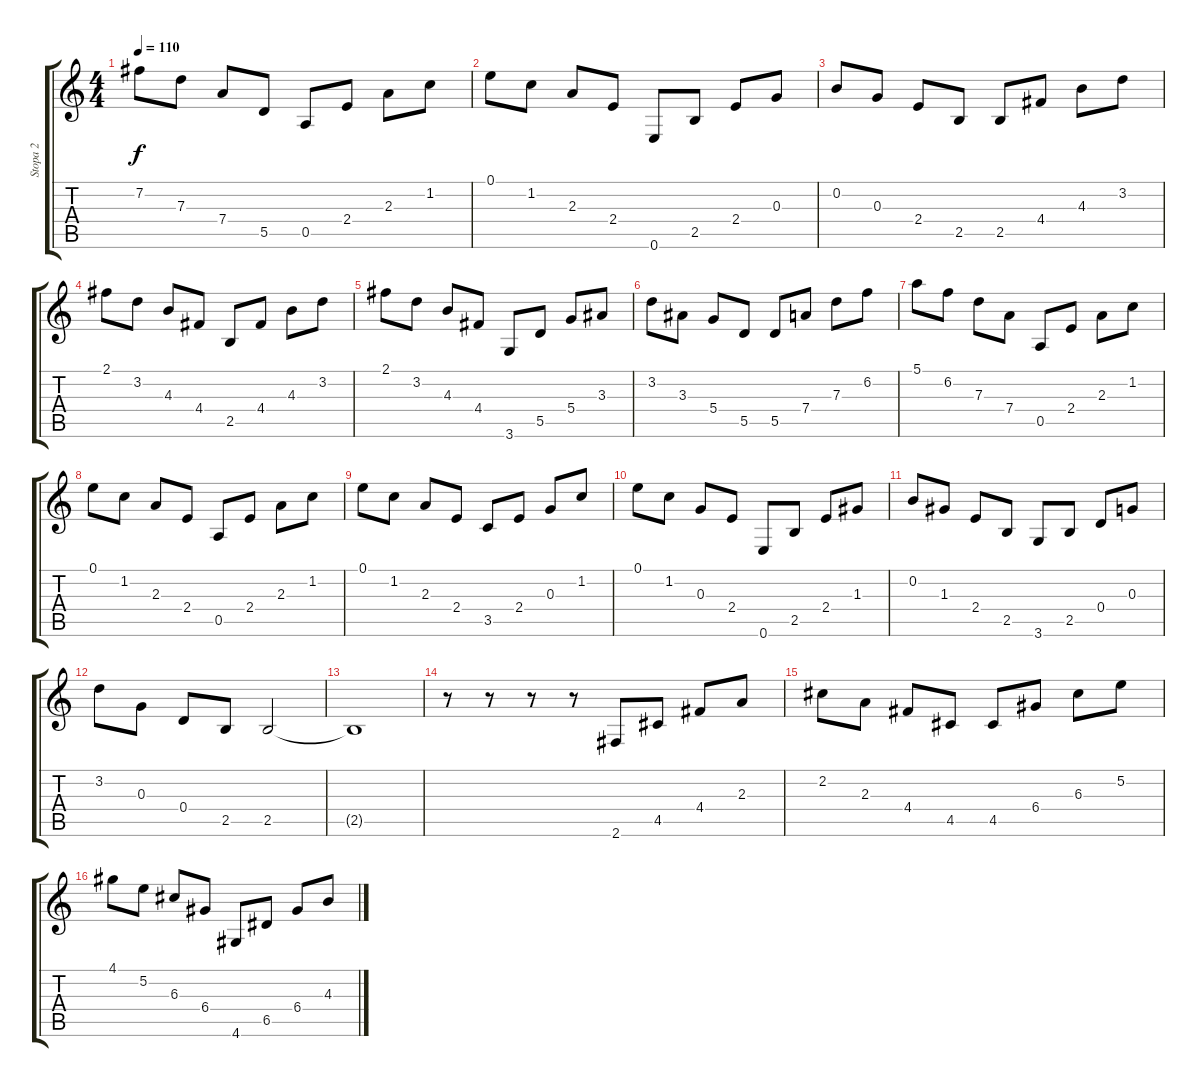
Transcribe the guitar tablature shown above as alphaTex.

\track ("Stopa 2" "Stopa 2") {instrument acousticguitarnylon}
\staff {score tabs}
\tuning (E4 B3 G3 D3 A2 E2) {hide}
\ts (4 4)
\tempo 110
\clef g2
\ks c
7.2.8{dy f} 7.3.8 7.4.8 5.5.8 0.5.8 2.4.8 2.3.8 1.2.8 |
0.1.8 1.2.8 2.3.8 2.4.8 0.6.8 2.5.8 2.4.8 0.3.8 |
0.2.8 0.3.8 2.4.8 2.5.8 2.5.8 4.4.8 4.3.8 3.2.8 |
2.1.8 3.2.8 4.3.8 4.4.8 2.5.8 4.4.8 4.3.8 3.2.8 |
2.1.8 3.2.8 4.3.8 4.4.8 3.6.8 5.5.8 5.4.8 3.3.8 |
3.2.8 3.3.8 5.4.8 5.5.8 5.5.8 7.4.8 7.3.8 6.2.8 |
5.1.8 6.2.8 7.3.8 7.4.8 0.5.8 2.4.8 2.3.8 1.2.8 |
0.1.8 1.2.8 2.3.8 2.4.8 0.5.8 2.4.8 2.3.8 1.2.8 |
0.1.8 1.2.8 2.3.8 2.4.8 3.5.8 2.4.8 0.3.8 1.2.8 |
0.1.8 1.2.8 0.3.8 2.4.8 0.6.8 2.5.8 2.4.8 1.3.8 |
0.2.8 1.3.8 2.4.8 2.5.8 3.6.8 2.5.8 0.4.8 0.3.8 |
3.2.8 0.3.8 0.4.8 2.5.8 2.5.2 |
2.5{t}.1 |
r.8 r.8 r.8 r.8 2.6.8 4.5.8 4.4.8 2.3.8 |
2.2.8 2.3.8 4.4.8 4.5.8 4.5.8 6.4.8 6.3.8 5.2.8 |
4.1.8 5.2.8 6.3.8 6.4.8 4.6.8 6.5.8 6.4.8 4.3.8
